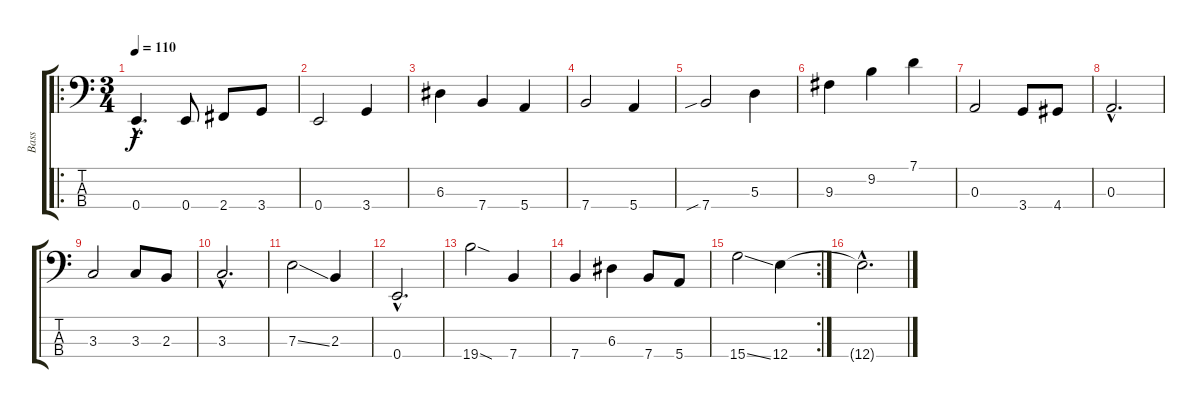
\track ("Bass" "Bass") {instrument electricbassfinger}
\staff {score tabs}
\tuning (G2 D2 A1 E1) {hide}
\ro
\ts (3 4)
\tempo 110
\clef f4
\ks c
0.4{hac}.4{d dy f} 0.4.8 2.4.8 3.4.8 |
0.4.2 3.4.4 |
6.3.4 7.4.4 5.4.4 |
7.4.2 5.4.4 |
7.4{sib}.2 5.3.4 |
9.3.4 9.2.4 7.1.4 |
0.3.2 3.4.8 4.4.8 |
0.3{hac}.2{d} |
3.3.2 3.3.8 2.3.8 |
3.3{hac}.2{d} |
7.3{ss}.2 2.3.4 |
0.4{hac}.2{d} |
19.4{sod}.2 7.4.4 |
7.4.4 6.3.4 7.4.8 5.4.8 |
\rc 2
15.4{ss}.2 12.4.4 |
12.4{hac t}.2{d}
